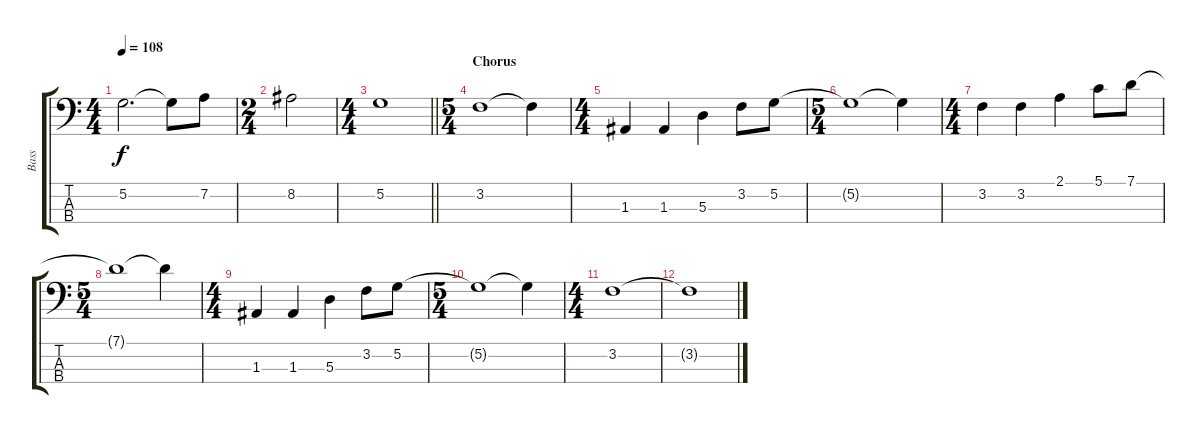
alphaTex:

\track ("Bass" "Bass") {instrument electricbassfinger}
\staff {score tabs}
\tuning (G2 D2 A1 E1) {hide}
\ts (4 4)
\tempo 108
\clef f4
\ks c
5.2.2{d dy f} 5.2{t}.8 7.2.8 |
\ts (2 4)
8.2.2 |
\ts (4 4)
\barLineRight lightlight
5.2.1 |
\ts (5 4)
\section ("" "Chorus")
3.2.1 3.2{t}.4 |
\ts (4 4)
1.3.4 1.3.4 5.3.4 3.2.8 5.2.8 |
\ts (5 4)
5.2{t}.1 5.2{t}.4 |
\ts (4 4)
3.2.4 3.2.4 2.1.4 5.1.8 7.1.8 |
\ts (5 4)
7.1{t}.1 7.1{t}.4 |
\ts (4 4)
1.3.4 1.3.4 5.3.4 3.2.8 5.2.8 |
\ts (5 4)
5.2{t}.1 5.2{t}.4 |
\ts (4 4)
3.2.1 |
3.2{t}.1
